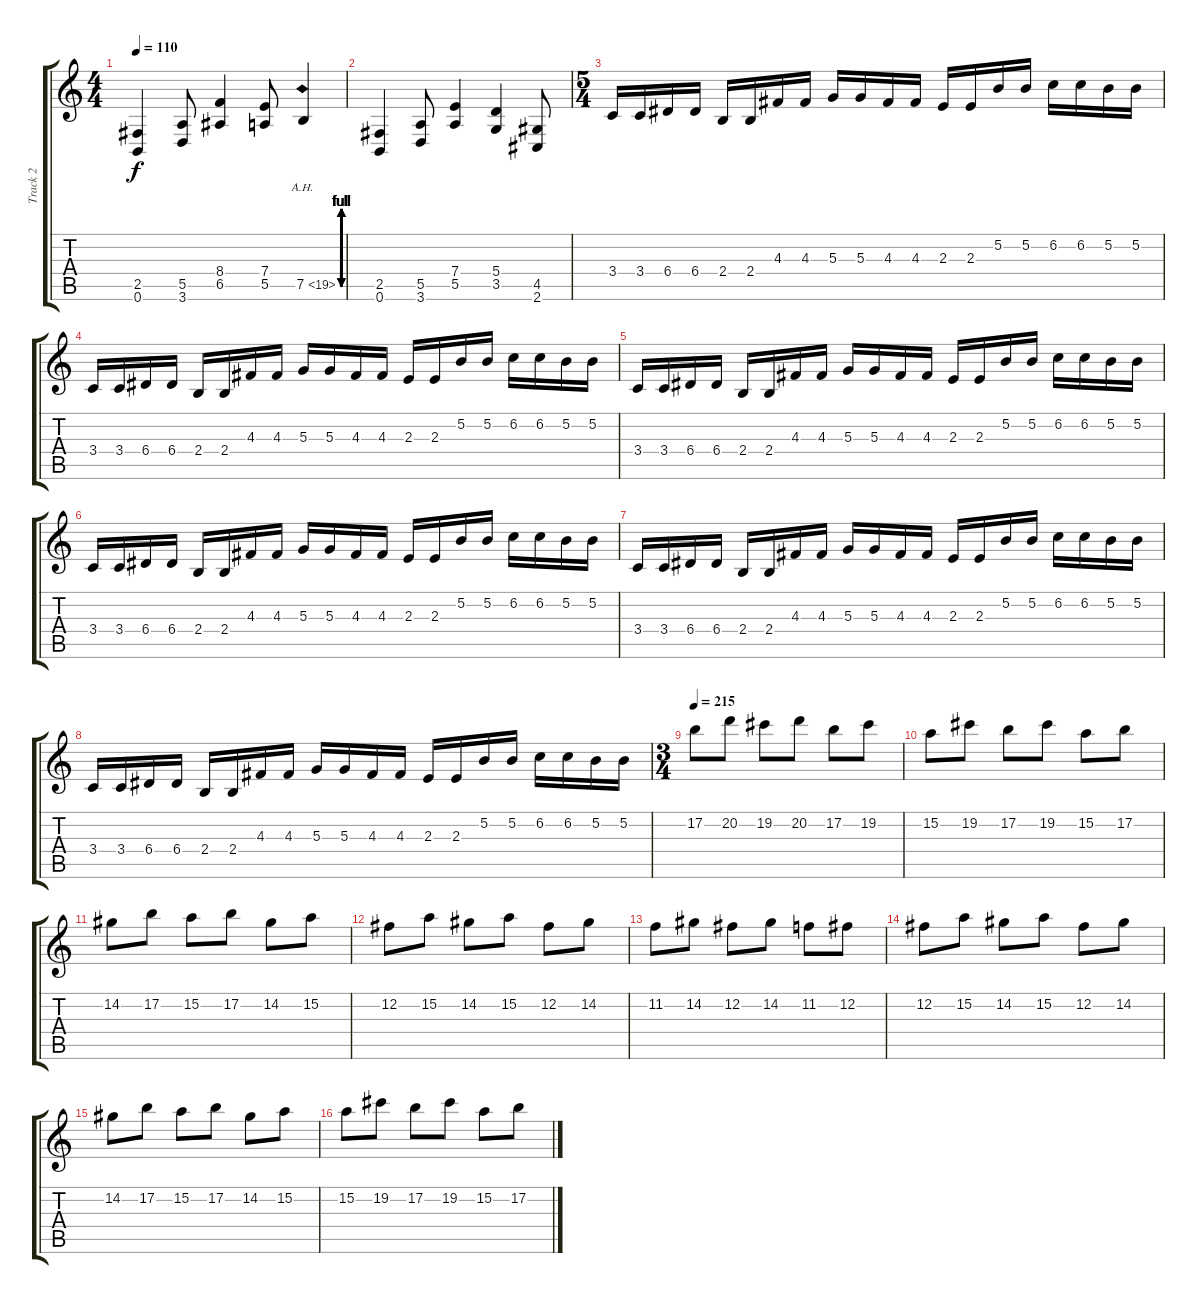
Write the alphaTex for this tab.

\track ("Track 2" "Track 2") {instrument distortionguitar}
\staff {score tabs}
\tuning (B3 Gb3 D3 A2 E2 B1) {hide}
\ts (4 4)
\tempo 110
\clef g2
\ks c
(2.5 0.6).4{dy f} (5.5 3.6).8 (8.4 6.5).4 (7.4 5.5).8 7.5{be (custom 0 0 10 4 15 0 21 4 25 0 33 4 36 0 42 4 46 0 53 4 60 4) ah 12}.4 |
(2.5 0.6).4 (5.5 3.6).8 (7.4 5.5).4 (5.4 3.5).4 (4.5 2.6).8 |
\ts (5 4)
3.4.16 3.4.16 6.4.16 6.4.16 2.4.16 2.4.16 4.3.16 4.3.16 5.3.16 5.3.16 4.3.16 4.3.16 2.3.16 2.3.16 5.2.16 5.2.16 6.2.16 6.2.16 5.2.16 5.2.16 |
3.4.16 3.4.16 6.4.16 6.4.16 2.4.16 2.4.16 4.3.16 4.3.16 5.3.16 5.3.16 4.3.16 4.3.16 2.3.16 2.3.16 5.2.16 5.2.16 6.2.16 6.2.16 5.2.16 5.2.16 |
3.4.16 3.4.16 6.4.16 6.4.16 2.4.16 2.4.16 4.3.16 4.3.16 5.3.16 5.3.16 4.3.16 4.3.16 2.3.16 2.3.16 5.2.16 5.2.16 6.2.16 6.2.16 5.2.16 5.2.16 |
3.4.16 3.4.16 6.4.16 6.4.16 2.4.16 2.4.16 4.3.16 4.3.16 5.3.16 5.3.16 4.3.16 4.3.16 2.3.16 2.3.16 5.2.16 5.2.16 6.2.16 6.2.16 5.2.16 5.2.16 |
3.4.16 3.4.16 6.4.16 6.4.16 2.4.16 2.4.16 4.3.16 4.3.16 5.3.16 5.3.16 4.3.16 4.3.16 2.3.16 2.3.16 5.2.16 5.2.16 6.2.16 6.2.16 5.2.16 5.2.16 |
3.4.16 3.4.16 6.4.16 6.4.16 2.4.16 2.4.16 4.3.16 4.3.16 5.3.16 5.3.16 4.3.16 4.3.16 2.3.16 2.3.16 5.2.16 5.2.16 6.2.16 6.2.16 5.2.16 5.2.16 |
\ts (3 4)
\tempo 215
17.2.8 20.2.8 19.2.8 20.2.8 17.2.8 19.2.8 |
15.2.8 19.2.8 17.2.8 19.2.8 15.2.8 17.2.8 |
14.2.8 17.2.8 15.2.8 17.2.8 14.2.8 15.2.8 |
12.2.8 15.2.8 14.2.8 15.2.8 12.2.8 14.2.8 |
11.2.8 14.2.8 12.2.8 14.2.8 11.2.8 12.2.8 |
12.2.8 15.2.8 14.2.8 15.2.8 12.2.8 14.2.8 |
14.2.8 17.2.8 15.2.8 17.2.8 14.2.8 15.2.8 |
15.2.8 19.2.8 17.2.8 19.2.8 15.2.8 17.2.8
